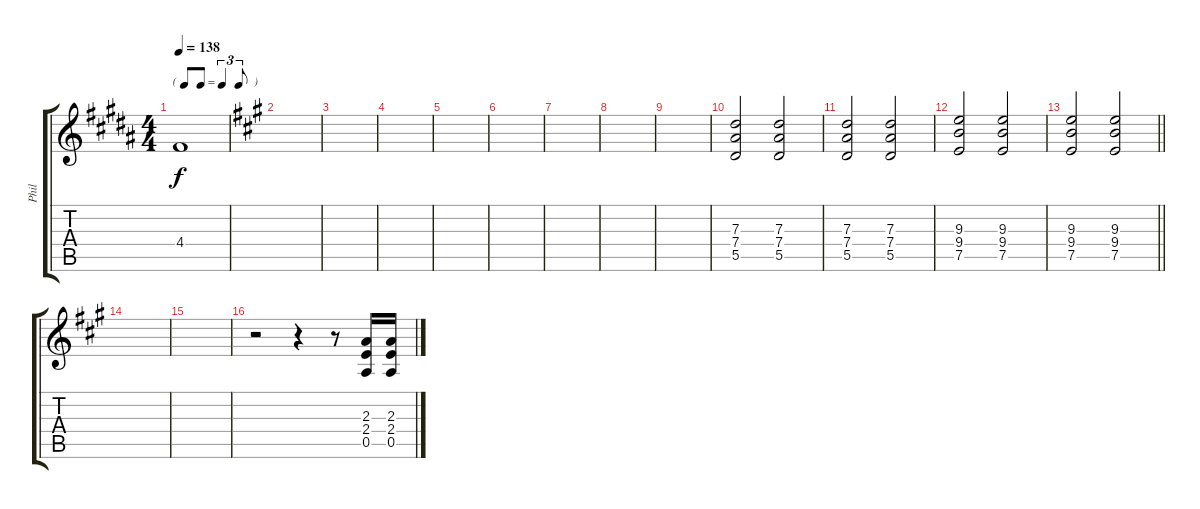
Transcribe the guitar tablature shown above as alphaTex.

\track ("Phil" "Phil") {instrument distortionguitar}
\staff {score tabs}
\tuning (E4 B3 G3 D3 A2 E2) {hide}
\ts (4 4)
\tf triplet8th
\tempo 138
\clef g2
\ks b
4.4{t}.1{dy f} |
\ks a
|
|
|
|
|
|
|
|
(7.3 7.4 5.5).2 (7.3 7.4 5.5).2 |
(7.3 7.4 5.5).2 (7.3 7.4 5.5).2 |
(9.3 9.4 7.5).2 (9.3 9.4 7.5).2 |
\barLineRight lightlight
(9.3 9.4 7.5).2 (9.3 9.4 7.5).2 |
|
|
r.2 r.4 r.8 (2.3 2.4 0.5).16 (2.3 2.4 0.5).16
